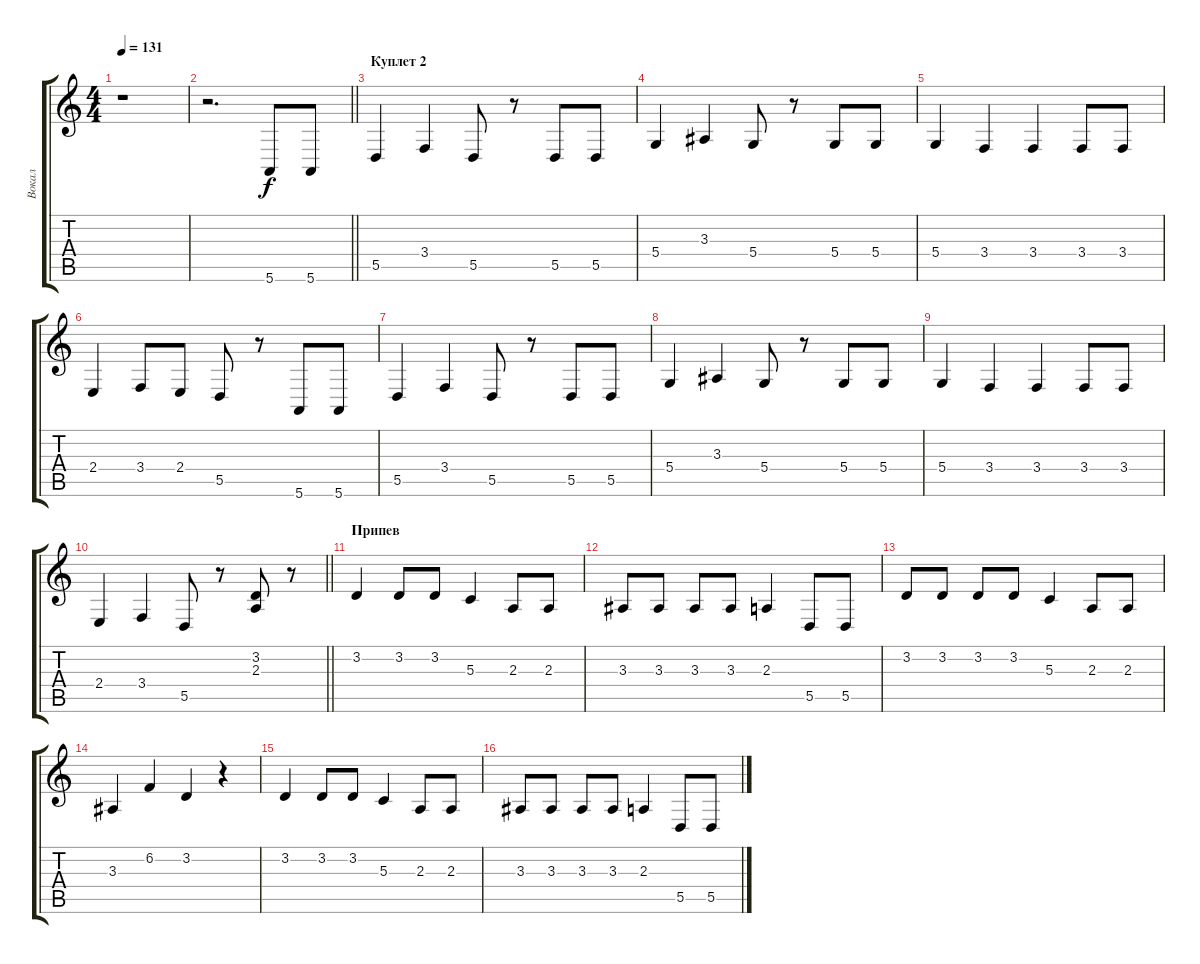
\track ("Вокал" "Вокал") {instrument tenorsax}
\staff {score tabs}
\tuning (E4 B3 G3 D3 A2 E2) {hide}
\ts (4 4)
\tempo 131
\clef g2
\ks c
r.1{dy f} |
\barLineRight lightlight
r.2{d} 5.6.8 5.6.8 |
\section ("" "Куплет 2")
5.5.4 3.4.4 5.5.8 r.8 5.5.8 5.5.8 |
5.4.4 3.3.4 5.4.8 r.8 5.4.8 5.4.8 |
5.4.4 3.4.4 3.4.4 3.4.8 3.4.8 |
2.4.4 3.4.8 2.4.8 5.5.8 r.8 5.6.8 5.6.8 |
5.5.4 3.4.4 5.5.8 r.8 5.5.8 5.5.8 |
5.4.4 3.3.4 5.4.8 r.8 5.4.8 5.4.8 |
5.4.4 3.4.4 3.4.4 3.4.8 3.4.8 |
\barLineRight lightlight
2.4.4 3.4.4 5.5.8 r.8 (3.2 2.3).8 r.8 |
\section ("" "Припев")
3.2.4 3.2.8 3.2.8 5.3.4 2.3.8 2.3.8 |
3.3.8 3.3.8 3.3.8 3.3.8 2.3.4 5.5.8 5.5.8 |
3.2.8 3.2.8 3.2.8 3.2.8 5.3.4 2.3.8 2.3.8 |
3.3.4 6.2.4 3.2.4 r.4 |
3.2.4 3.2.8 3.2.8 5.3.4 2.3.8 2.3.8 |
3.3.8 3.3.8 3.3.8 3.3.8 2.3.4 5.5.8 5.5.8
